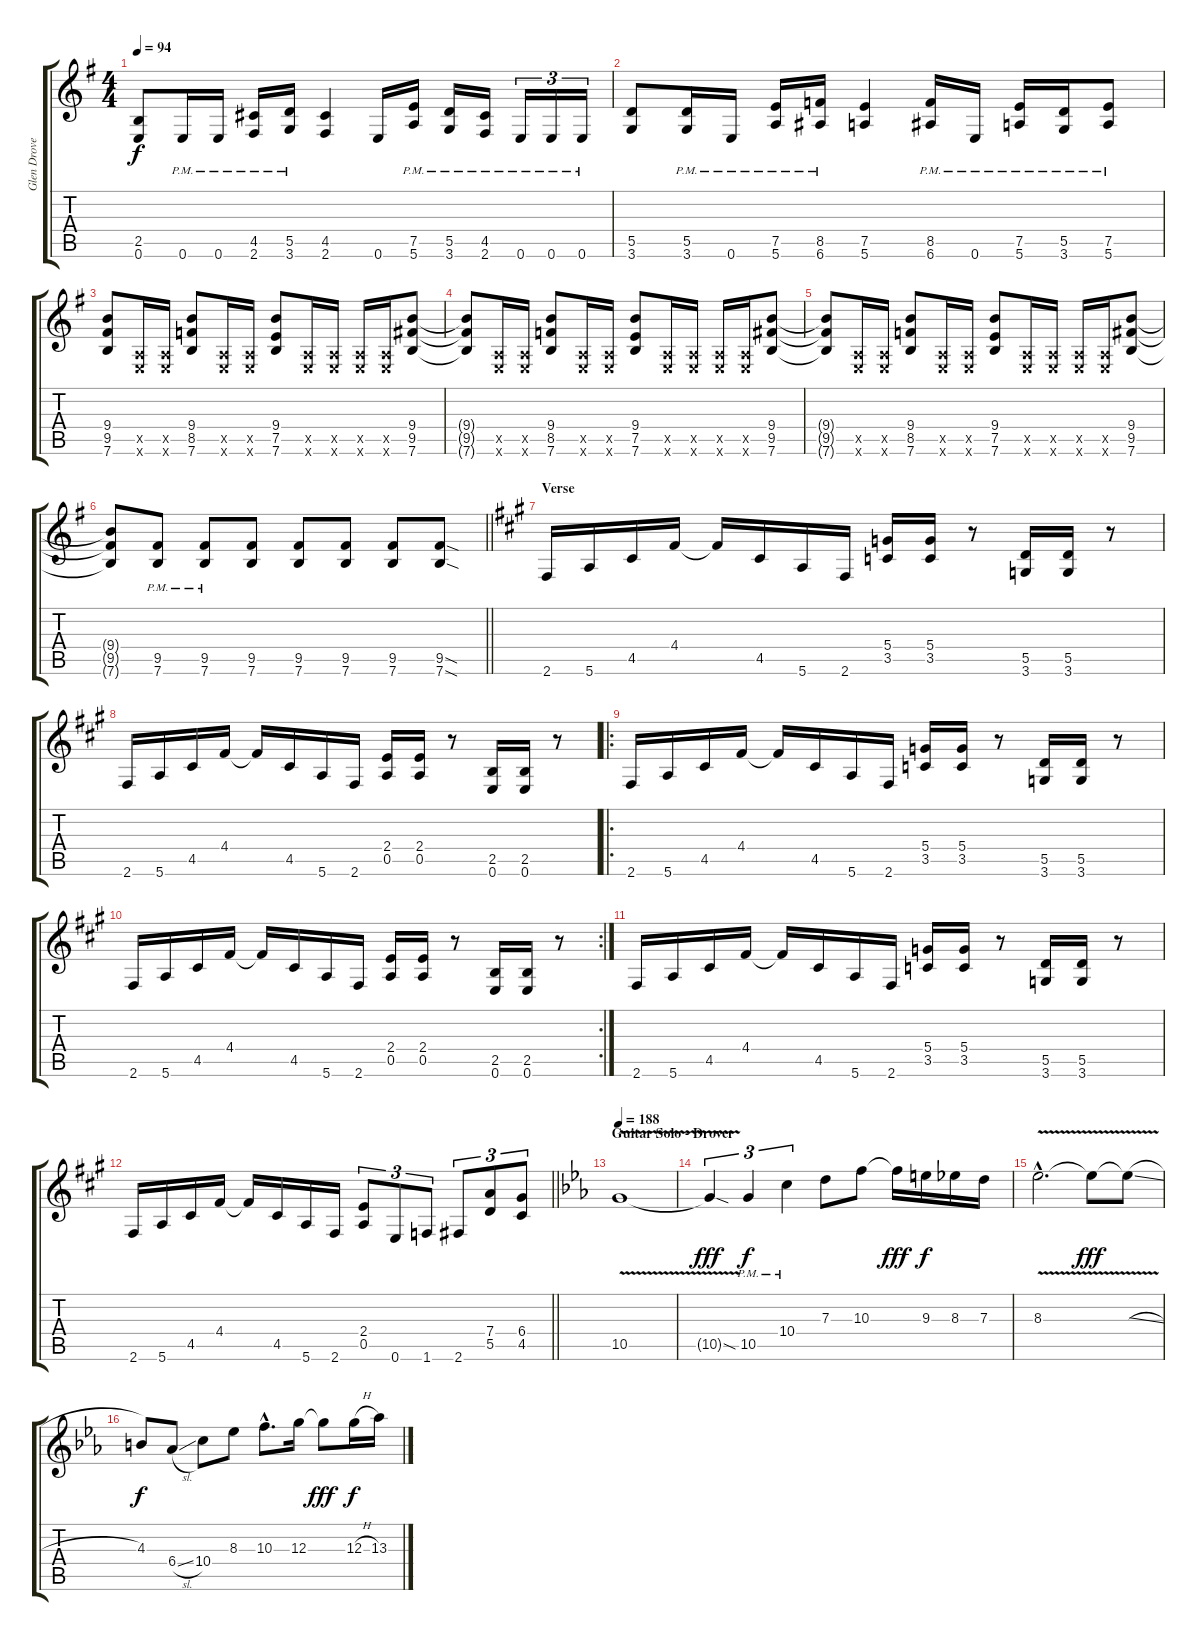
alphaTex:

\track ("Glen Drover" "Glen Drove") {instrument overdrivenguitar}
\staff {score tabs}
\tuning (E4 B3 G3 D3 A2 E2) {hide}
\ts (4 4)
\tempo 94
\clef g2
\ks g
(2.5 0.6).8{dy f} 0.6{pm}.16 0.6{pm}.16 (4.5{pm} 2.6{pm}).16 (5.5{pm} 3.6{pm}).16 (4.5 2.6).4 0.6.16 (7.5{pm} 5.6{pm}).16 (5.5{pm} 3.6{pm}).16 (4.5{pm} 2.6{pm}).16 0.6{pm}.16{tu (3 2)} 0.6{pm}.16{tu (3 2)} 0.6{pm}.16{tu (3 2)} |
(5.5 3.6).8 (5.5{pm} 3.6{pm}).16 0.6{pm}.16 (7.5{pm} 5.6{pm}).16 (8.5{pm} 6.6{pm}).16 (7.5 5.6).4 (8.5{pm} 6.6{pm}).16 0.6{pm}.16 (7.5{pm} 5.6{pm}).16 (5.5{pm} 3.6{pm}).16 (7.5{pm} 5.6{pm}).8 |
(9.4 9.5 7.6).8 (0.5{x} 0.6{x}).16 (0.5{x} 0.6{x}).16 (9.4 8.5 7.6).8 (0.5{x} 0.6{x}).16 (0.5{x} 0.6{x}).16 (9.4 7.5 7.6).8 (0.5{x} 0.6{x}).16 (0.5{x} 0.6{x}).16 (0.5{x} 0.6{x}).16 (0.5{x} 0.6{x}).16 (9.4 9.5 7.6).8 |
(9.4{t} 9.5{t} 7.6{t}).8 (0.5{x} 0.6{x}).16 (0.5{x} 0.6{x}).16 (9.4 8.5 7.6).8 (0.5{x} 0.6{x}).16 (0.5{x} 0.6{x}).16 (9.4 7.5 7.6).8 (0.5{x} 0.6{x}).16 (0.5{x} 0.6{x}).16 (0.5{x} 0.6{x}).16 (0.5{x} 0.6{x}).16 (9.4 9.5 7.6).8 |
(9.4{t} 9.5{t} 7.6{t}).8 (0.5{x} 0.6{x}).16 (0.5{x} 0.6{x}).16 (9.4 8.5 7.6).8 (0.5{x} 0.6{x}).16 (0.5{x} 0.6{x}).16 (9.4 7.5 7.6).8 (0.5{x} 0.6{x}).16 (0.5{x} 0.6{x}).16 (0.5{x} 0.6{x}).16 (0.5{x} 0.6{x}).16 (9.4 9.5 7.6).8 |
\barLineRight lightlight
(9.4{t} 9.5{t} 7.6{t}).8 (9.5{pm} 7.6{pm}).8 (9.5{pm} 7.6{pm}).8 (9.5 7.6).8 (9.5 7.6).8 (9.5 7.6).8 (9.5 7.6).8 (9.5{sod} 7.6{sod}).8 |
\section ("" "Verse")
\ks a
2.6.16 5.6.16 4.5.16 4.4.16 4.4{t}.16 4.5.16 5.6.16 2.6.16 (5.4 3.5).16 (5.4 3.5).16 r.8 (5.5 3.6).16 (5.5 3.6).16 r.8 |
2.6.16 5.6.16 4.5.16 4.4.16 4.4{t}.16 4.5.16 5.6.16 2.6.16 (2.4 0.5).16 (2.4 0.5).16 r.8 (2.5 0.6).16 (2.5 0.6).16 r.8 |
\ro
2.6.16 5.6.16 4.5.16 4.4.16 4.4{t}.16 4.5.16 5.6.16 2.6.16 (5.4 3.5).16 (5.4 3.5).16 r.8 (5.5 3.6).16 (5.5 3.6).16 r.8 |
\rc 2
2.6.16 5.6.16 4.5.16 4.4.16 4.4{t}.16 4.5.16 5.6.16 2.6.16 (2.4 0.5).16 (2.4 0.5).16 r.8 (2.5 0.6).16 (2.5 0.6).16 r.8 |
2.6.16 5.6.16 4.5.16 4.4.16 4.4{t}.16 4.5.16 5.6.16 2.6.16 (5.4 3.5).16 (5.4 3.5).16 r.8 (5.5 3.6).16 (5.5 3.6).16 r.8 |
\barLineRight lightlight
2.6.16 5.6.16 4.5.16 4.4.16 4.4{t}.16 4.5.16 5.6.16 2.6.16 (2.4 0.5).8{tu (3 2)} 0.6.8{tu (3 2)} 1.6.8{tu (3 2)} 2.6.8{tu (3 2)} (7.4 5.5).8{tu (3 2)} (6.4 4.5).8{tu (3 2)} |
\section ("" "Guitar Solo - Drover")
\tempo 188
\ks eb
10.5{v}.1 |
10.5{sod t}.4{tu (3 2) dy fff} 10.5{pm}.4{tu (3 2) dy f} 10.4{pm}.4{tu (3 2)} 7.3.8 10.3.8 10.3{t}.16{dy fff} 9.3.16{dy f} 8.3.16 7.3.16 |
8.3{v hac}.2{d} 8.3{v t}.8{dy fff} 8.3{sl t}.8 |
4.3.8{dy f} 6.4{sl}.8 10.4.8 8.3.8 10.3{hac}.8{d} 12.3.16 12.3{t}.8{dy fff} 12.3{h}.16{dy f} 13.3.16
